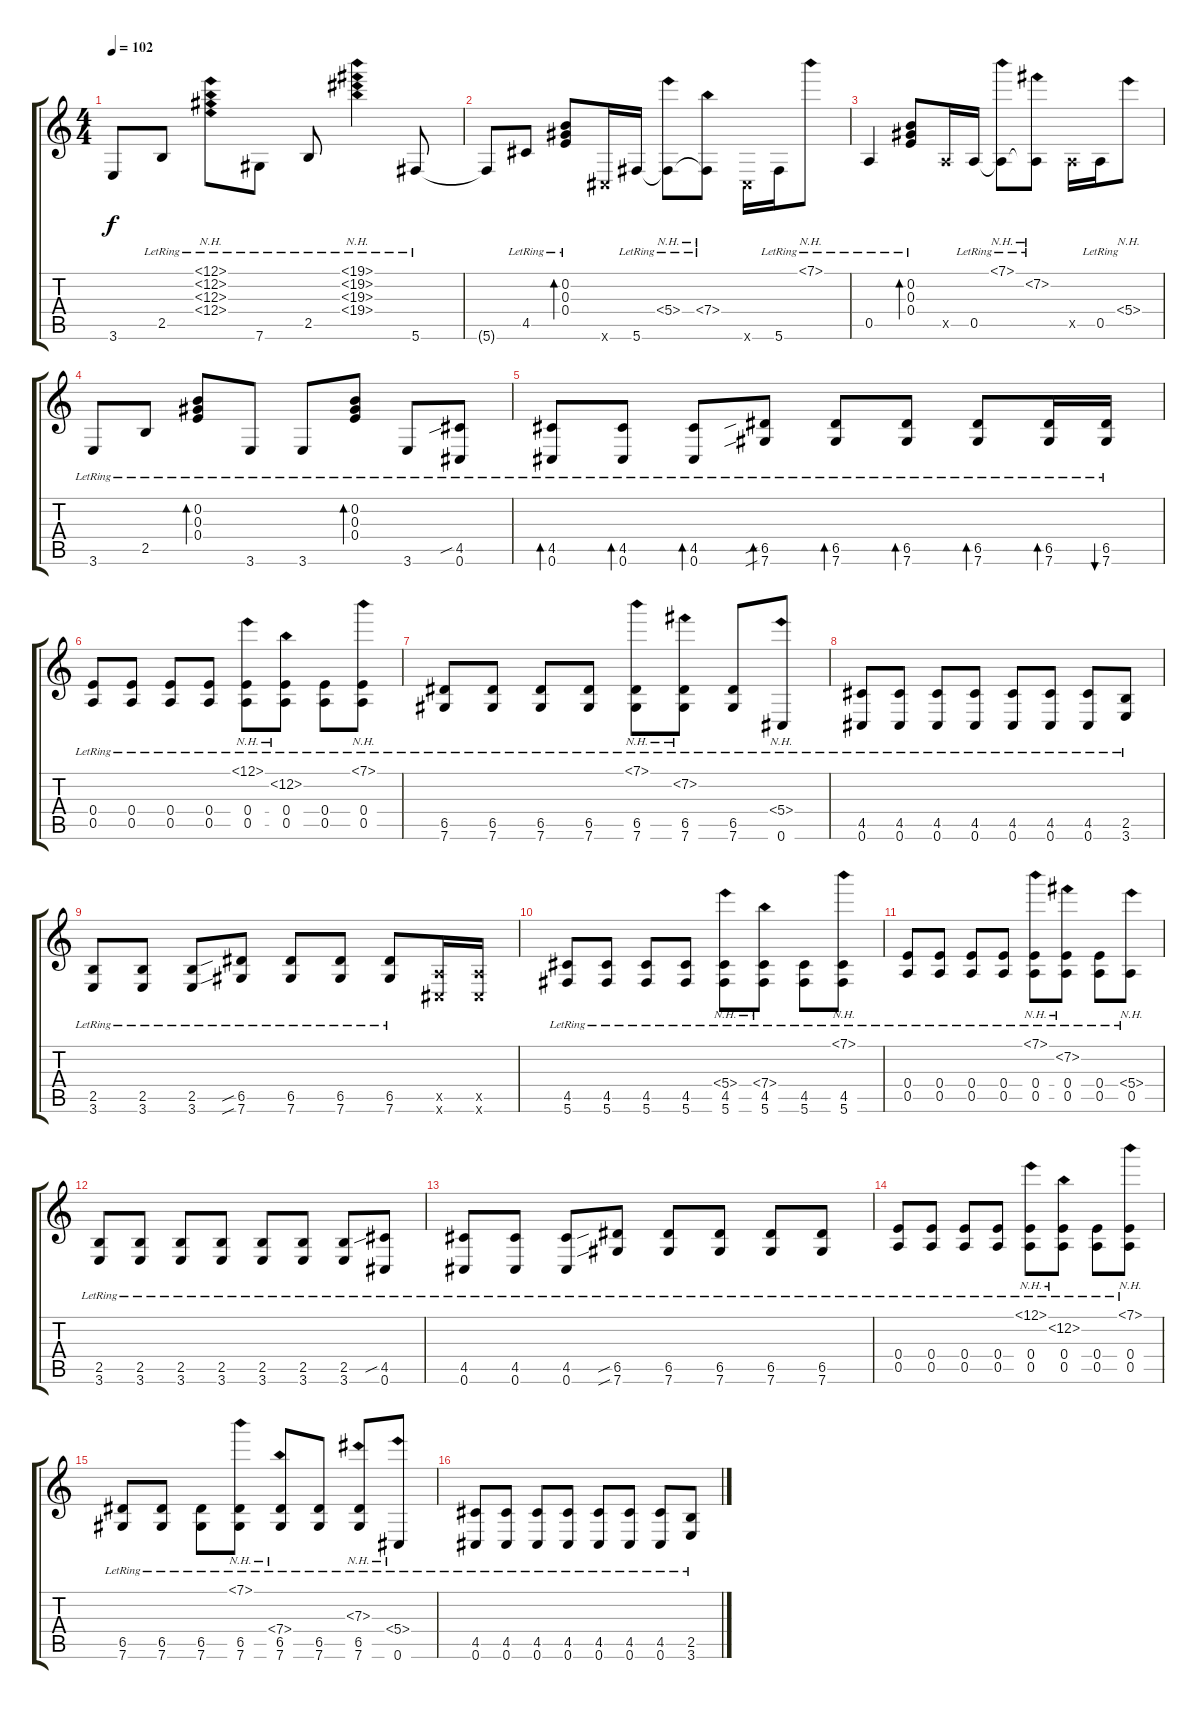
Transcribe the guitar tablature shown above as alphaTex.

\track "" {instrument acousticguitarsteel}
\staff {score tabs}
\tuning (E4 B3 Ab3 E3 A2 Db2) {hide}
\ts (4 4)
\tempo 102
\clef g2
\ks c
3.6{t}.8{dy f} 2.5{lr}.8 (12.1{nh lr} 12.2{nh lr} 12.3{nh lr} 12.4{nh lr}).8 7.6{lr}.8 2.5{lr}.8 (19.1{nh lr} 19.2{nh lr} 19.3{nh lr} 19.4{nh lr}).4 5.6{lr}.8 |
5.6{t}.8 4.5{lr}.8 (0.2{lr} 0.3{lr} 0.4{lr}).8{bd 240} 0.6{x}.16 5.6{lr}.16 (5.4{nh lr} 5.6{t}).8 (7.4{nh lr} 5.6{t}).8 0.6{x}.16 5.6{lr}.16 7.1{nh lr}.8 |
0.5{lr}.4 (0.2{lr} 0.3{lr} 0.4{lr}).8{bd 240} 0.5{x}.16 0.5{lr}.16 (7.1{nh lr} 0.5{t}).8 (7.2{nh lr} 0.5{t}).8 0.5{x}.16 0.5{lr}.16 5.4{nh lr}.8 |
3.6{lr}.8 2.5{lr}.8 (0.2{lr} 0.3{lr} 0.4{lr}).8{bd 240} 3.6{lr}.8 3.6{lr}.8 (0.2{lr} 0.3{lr} 0.4{lr}).8{bd 240} 3.6{lr}.8 (4.5{sib lr} 0.6{lr}).8 |
(4.5{lr} 0.6{lr}).8{bd 240} (4.5{lr} 0.6{lr}).8{bd 240} (4.5{lr} 0.6{lr}).8{bd 240} (6.5{sib lr} 7.6{sib lr}).8{bd 240} (6.5{lr} 7.6{lr}).8{bd 240} (6.5{lr} 7.6{lr}).8{bd 240} (6.5{lr} 7.6{lr}).8{bd 240} (6.5{lr} 7.6{lr}).16{bd 240} (6.5{lr} 7.6{lr}).16{bu 240} |
(0.4{lr} 0.5{lr}).8 (0.4{lr} 0.5{lr}).8 (0.4{lr} 0.5{lr}).8 (0.4{lr} 0.5{lr}).8 (12.1{nh lr} 0.4{lr} 0.5{lr}).8 (12.2{nh lr} 0.4{lr} 0.5{lr}).8 (0.4{lr} 0.5{lr}).8 (7.1{nh lr} 0.4{lr} 0.5{lr}).8 |
(6.5{lr} 7.6{lr}).8 (6.5{lr} 7.6{lr}).8 (6.5{lr} 7.6{lr}).8 (6.5{lr} 7.6{lr}).8 (7.1{nh lr} 6.5{lr} 7.6{lr}).8 (7.2{nh lr} 6.5{lr} 7.6{lr}).8 (6.5{lr} 7.6{lr}).8 (5.4{nh lr} 0.6{lr}).8 |
(4.5{lr} 0.6{lr}).8 (4.5{lr} 0.6{lr}).8 (4.5{lr} 0.6{lr}).8 (4.5{lr} 0.6{lr}).8 (4.5{lr} 0.6{lr}).8 (4.5{lr} 0.6{lr}).8 (4.5{lr} 0.6{lr}).8 (2.5{lr} 3.6{lr}).8 |
(2.5{lr} 3.6{lr}).8 (2.5{lr} 3.6{lr}).8 (2.5{lr} 3.6{lr}).8 (6.5{sib lr} 7.6{sib lr}).8 (6.5{lr} 7.6{lr}).8 (6.5{lr} 7.6{lr}).8 (6.5{lr} 7.6{lr}).8 (0.5{x} 0.6{x}).16 (0.5{x} 0.6{x}).16 |
(4.5{lr} 5.6{lr}).8 (4.5{lr} 5.6{lr}).8 (4.5{lr} 5.6{lr}).8 (4.5{lr} 5.6{lr}).8 (5.4{nh lr} 4.5{lr} 5.6{lr}).8 (7.4{nh lr} 4.5{lr} 5.6{lr}).8 (4.5{lr} 5.6{lr}).8 (7.1{nh lr} 4.5{lr} 5.6{lr}).8 |
(0.4{lr} 0.5{lr}).8 (0.4{lr} 0.5{lr}).8 (0.4{lr} 0.5{lr}).8 (0.4{lr} 0.5{lr}).8 (7.1{nh lr} 0.4{lr} 0.5{lr}).8 (7.2{nh lr} 0.4{lr} 0.5{lr}).8 (0.4{lr} 0.5{lr}).8 (5.4{nh lr} 0.5{lr}).8 |
(2.5{lr} 3.6{lr}).8 (2.5{lr} 3.6{lr}).8 (2.5{lr} 3.6{lr}).8 (2.5{lr} 3.6{lr}).8 (2.5{lr} 3.6{lr}).8 (2.5{lr} 3.6{lr}).8 (2.5{lr} 3.6{lr}).8 (4.5{sib lr} 0.6{lr}).8 |
(4.5{lr} 0.6{lr}).8 (4.5{lr} 0.6{lr}).8 (4.5{lr} 0.6{lr}).8 (6.5{sib lr} 7.6{sib lr}).8 (6.5{lr} 7.6{lr}).8 (6.5{lr} 7.6{lr}).8 (6.5{lr} 7.6{lr}).8 (6.5{lr} 7.6{lr}).8 |
(0.4{lr} 0.5{lr}).8 (0.4{lr} 0.5{lr}).8 (0.4{lr} 0.5{lr}).8 (0.4{lr} 0.5{lr}).8 (12.1{nh lr} 0.4{lr} 0.5{lr}).8 (12.2{nh lr} 0.4{lr} 0.5{lr}).8 (0.4{lr} 0.5{lr}).8 (7.1{nh lr} 0.4{lr} 0.5{lr}).8 |
(6.5{lr} 7.6{lr}).8 (6.5{lr} 7.6{lr}).8 (6.5{lr} 7.6{lr}).8 (7.1{nh lr} 6.5{lr} 7.6{lr}).8 (7.4{nh lr} 6.5{lr} 7.6{lr}).8 (6.5{lr} 7.6{lr}).8 (7.3{nh lr} 6.5{lr} 7.6{lr}).8 (5.4{nh lr} 0.6{lr}).8 |
(4.5{lr} 0.6{lr}).8 (4.5{lr} 0.6{lr}).8 (4.5{lr} 0.6{lr}).8 (4.5{lr} 0.6{lr}).8 (4.5{lr} 0.6{lr}).8 (4.5{lr} 0.6{lr}).8 (4.5{lr} 0.6{lr}).8 (2.5{lr} 3.6{lr}).8
